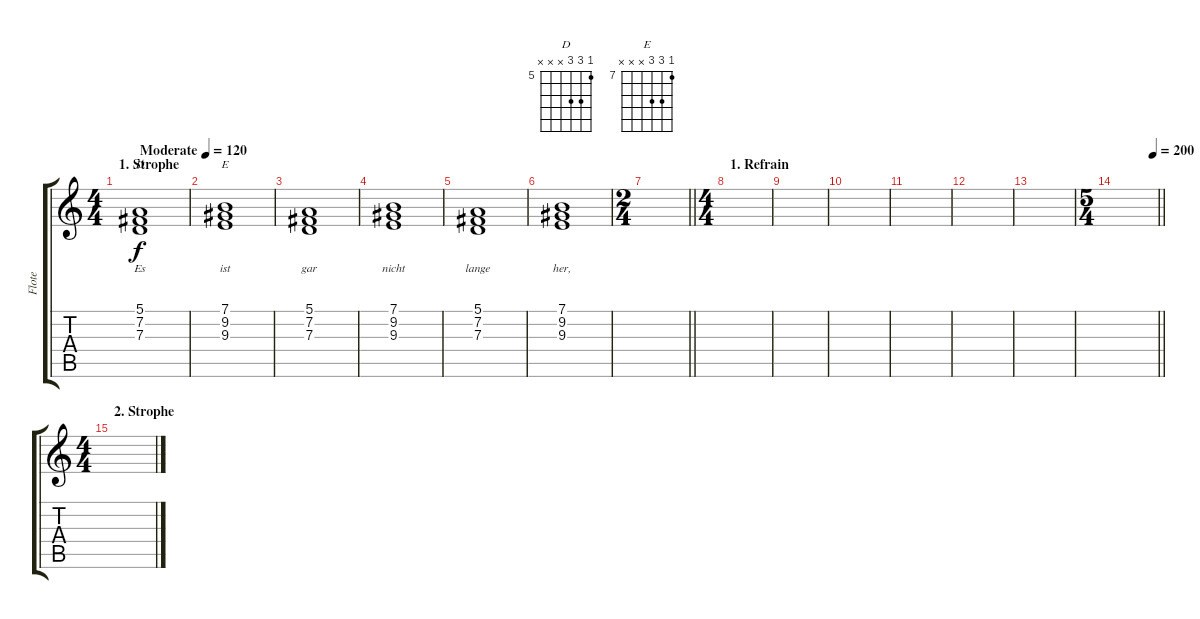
\track ("Flote" "Flote") {instrument flute}
\staff {score tabs}
\tuning (E4 B3 G3 D3 A2 E2) {hide}
\chord ("D" 5 7 7 x x x) {firstfret 5}
\chord ("E" 7 9 9 x x x) {firstfret 7}
\ts (4 4)
\section ("" "1. Strophe")
\tempo (120 "Moderate")
\clef g2
\ks c
(5.1 7.2 7.3).1{ch "D" lyrics (0 "Es") lyrics (1 "") lyrics (2 "") lyrics (3 "") lyrics (4 "") dy f instrument flute} |
(7.1 9.2 9.3).1{ch "E" lyrics (0 "ist") lyrics (1 "") lyrics (2 "") lyrics (3 "") lyrics (4 "")} |
(5.1 7.2 7.3).1{lyrics (0 "gar") lyrics (1 "") lyrics (2 "") lyrics (3 "") lyrics (4 "")} |
(7.1 9.2 9.3).1{lyrics (0 "nicht") lyrics (1 "") lyrics (2 "") lyrics (3 "") lyrics (4 "")} |
(5.1 7.2 7.3).1{lyrics (0 "lange") lyrics (1 "") lyrics (2 "") lyrics (3 "") lyrics (4 "")} |
(7.1 9.2 9.3).1{lyrics (0 "her,") lyrics (1 "") lyrics (2 "") lyrics (3 "") lyrics (4 "")} |
\ts (2 4)
\barLineRight lightlight
|
\ts (4 4)
\section ("" "1. Refrain")
|
|
|
|
|
|
\ts (5 4)
\tempo (200 0.9)
\barLineRight lightlight
|
\ts (4 4)
\section ("" "2. Strophe")
